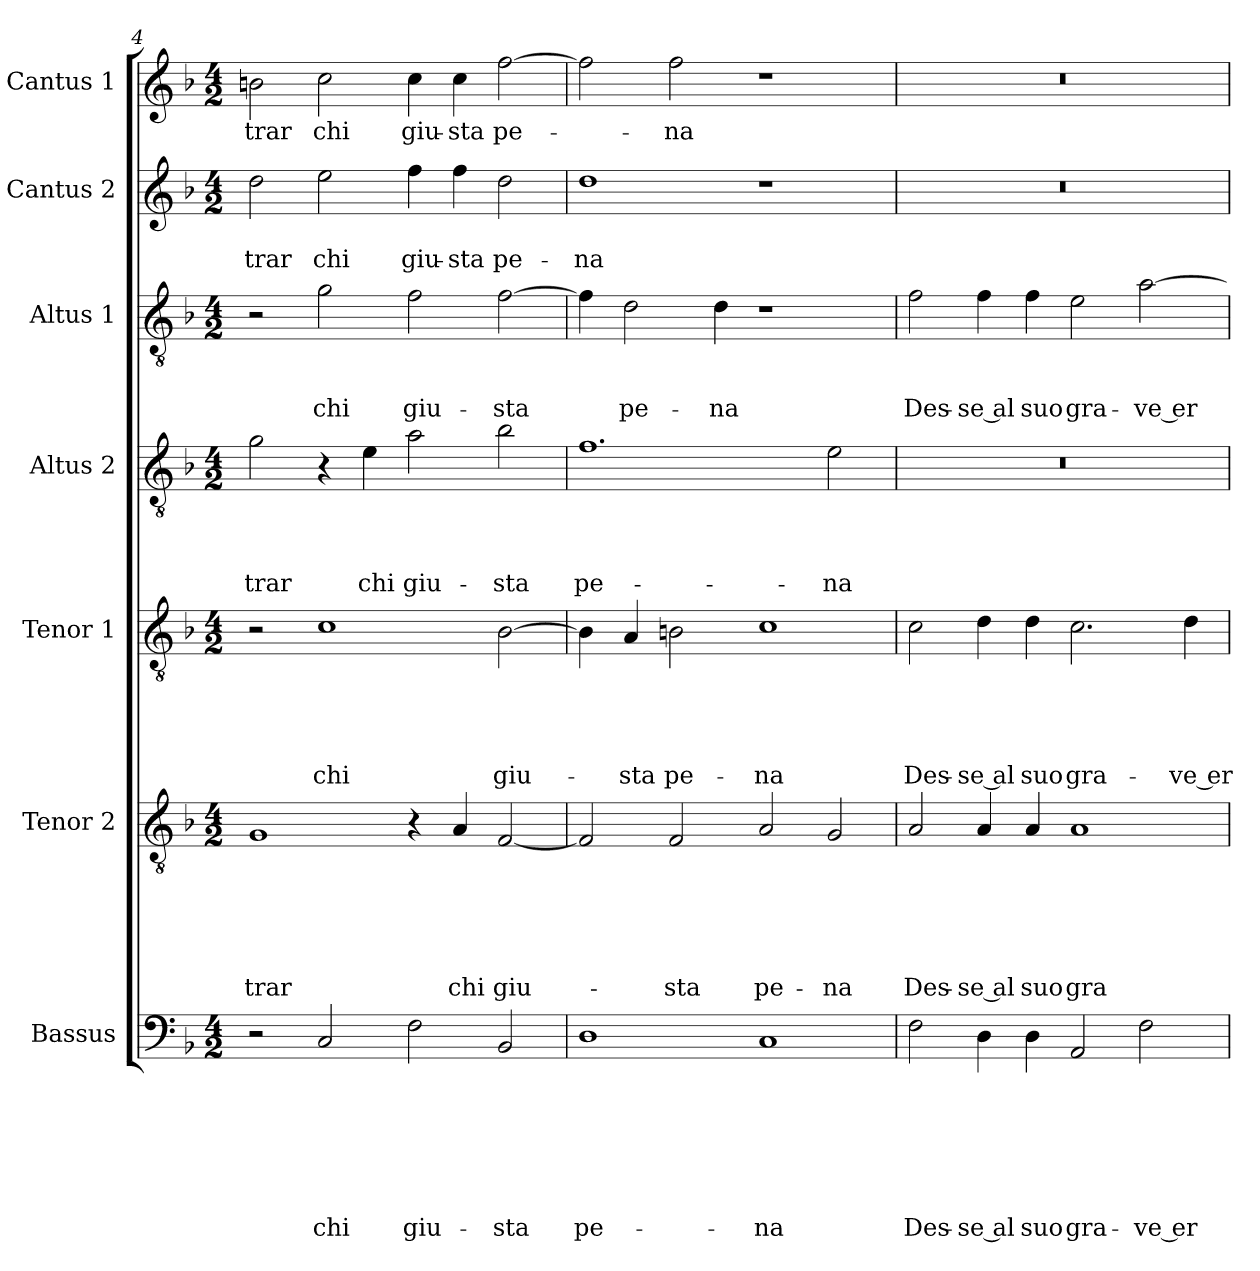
**kern	**text	**text	**text	**text	**text	**text	**text	**kern	**text	**text	**text	**text	**text	**text	**kern	**text	**text	**text	**text	**text	**kern	**text	**text	**text	**text	**kern	**text	**text	**text	**kern	**text	**text	**kern	**text
*part7	*part7	*part7	*part7	*part7	*part7	*part7	*part7	*part6	*part6	*part6	*part6	*part6	*part6	*part6	*part5	*part5	*part5	*part5	*part5	*part5	*part4	*part4	*part4	*part4	*part4	*part3	*part3	*part3	*part3	*part2	*part2	*part2	*part1	*part1
*staff7	*staff7	*staff7	*staff7	*staff7	*staff7	*staff7	*staff7	*staff6	*staff6	*staff6	*staff6	*staff6	*staff6	*staff6	*staff5	*staff5	*staff5	*staff5	*staff5	*staff5	*staff4	*staff4	*staff4	*staff4	*staff4	*staff3	*staff3	*staff3	*staff3	*staff2	*staff2	*staff2	*staff1	*staff1
*I"Bassus	*	*	*	*	*	*	*	*I"Tenor 2	*	*	*	*	*	*	*I"Tenor 1	*	*	*	*	*	*I"Altus 2	*	*	*	*	*I"Altus 1	*	*	*	*I"Cantus 2	*	*	*I"Cantus 1	*
*clefF4	*	*	*	*	*	*	*	*clefGv2	*	*	*	*	*	*	*clefGv2	*	*	*	*	*	*clefGv2	*	*	*	*	*clefGv2	*	*	*	*clefG2	*	*	*clefG2	*
*k[b-]	*	*	*	*	*	*	*	*k[b-]	*	*	*	*	*	*	*k[b-]	*	*	*	*	*	*k[b-]	*	*	*	*	*k[b-]	*	*	*	*k[b-]	*	*	*k[b-]	*
*d:	*	*	*	*	*	*	*	*d:	*	*	*	*	*	*	*d:	*	*	*	*	*	*d:	*	*	*	*	*d:	*	*	*	*d:	*	*	*d:	*
*M4/2	*	*	*	*	*	*	*	*M4/2	*	*	*	*	*	*	*M4/2	*	*	*	*	*	*M4/2	*	*	*	*	*M4/2	*	*	*	*M4/2	*	*	*M4/2	*
=4	=4	=4	=4	=4	=4	=4	=4	=4	=4	=4	=4	=4	=4	=4	=4	=4	=4	=4	=4	=4	=4	=4	=4	=4	=4	=4	=4	=4	=4	=4	=4	=4	=4	=4
!	!	!	!	!	!	!	!	!	!	!	!	!	!	!LO:LY:b	!	!	!	!	!	!	!	!	!	!	!LO:LY:b	!	!	!	!	!	!	!LO:LY:b	!	!LO:LY:b
2r	.	.	.	.	.	.	.	1G	.	.	.	.	.	-trar	2r	.	.	.	.	.	2g\	.	.	.	-trar	2r	.	.	.	2dd\	.	-trar	2bn\	-trar
!	!	!	!	!	!	!	!LO:LY:b	!	!	!	!	!	!	!	!	!	!	!	!	!LO:LY:b	!	!	!	!	!	!	!	!	!LO:LY:b	!	!	!LO:LY:b	!	!LO:LY:b
2C/	.	.	.	.	.	.	chi	.	.	.	.	.	.	.	1c	.	.	.	.	chi	4r	.	.	.	.	2g\	.	.	chi	2ee\	.	chi	2cc\	chi
!	!	!	!	!	!	!	!	!	!	!	!	!	!	!	!	!	!	!	!	!	!	!	!	!	!LO:LY:b	!	!	!	!	!	!	!	!	!
.	.	.	.	.	.	.	.	.	.	.	.	.	.	.	.	.	.	.	.	.	4e\	.	.	.	chi	.	.	.	.	.	.	.	.	.
!	!	!	!	!	!	!	!LO:LY:b	!	!	!	!	!	!	!	!	!	!	!	!	!	!	!	!	!	!LO:LY:b	!	!	!	!LO:LY:b	!	!	!LO:LY:b	!	!LO:LY:b
2F\	.	.	.	.	.	.	giu-	4r	.	.	.	.	.	.	.	.	.	.	.	.	2a\	.	.	.	giu-	2f\	.	.	giu-	4ff\	.	giu-	4cc\	giu-
!	!	!	!	!	!	!	!	!	!	!	!	!	!	!LO:LY:b	!	!	!	!	!	!	!	!	!	!	!	!	!	!	!	!	!	!LO:LY:b	!	!LO:LY:b
.	.	.	.	.	.	.	.	4A/	.	.	.	.	.	chi	.	.	.	.	.	.	.	.	.	.	.	.	.	.	.	4ff\	.	-sta	4cc\	-sta
!	!	!	!	!	!	!	!LO:LY:b	!	!	!	!	!	!	!LO:LY:b	!	!	!	!	!	!LO:LY:b	!	!	!	!	!LO:LY:b	!	!	!	!LO:LY:b	!	!	!LO:LY:b	!	!LO:LY:b
2BB-/	.	.	.	.	.	.	-sta	[2F/	.	.	.	.	.	giu-	[2B-\	.	.	.	.	giu-	2b-\	.	.	.	-sta	[2f\	.	.	-sta	2dd\	.	pe-	[2ff\	pe-
!!LO:LB:g=z
=5	=5	=5	=5	=5	=5	=5	=5	=5	=5	=5	=5	=5	=5	=5	=5	=5	=5	=5	=5	=5	=5	=5	=5	=5	=5	=5	=5	=5	=5	=5	=5	=5	=5	=5
!	!	!	!	!	!	!	!LO:LY:b	!	!	!	!	!	!	!	!	!	!	!	!	!	!	!	!	!	!LO:LY:b	!	!	!	!	!	!	!LO:LY:b	!	!
1D	.	.	.	.	.	.	pe-	2F/]	.	.	.	.	.	.	4B-\]	.	.	.	.	.	1.f	.	.	.	pe-	4f\]	.	.	.	1dd	.	-na	2ff\]	.
!	!	!	!	!	!	!	!	!	!	!	!	!	!	!	!	!	!	!	!	!LO:LY:b	!	!	!	!	!	!	!	!	!LO:LY:b	!	!	!	!	!
.	.	.	.	.	.	.	.	.	.	.	.	.	.	.	4A/	.	.	.	.	-sta	.	.	.	.	.	2d\	.	.	pe-	.	.	.	.	.
!	!	!	!	!	!	!	!	!	!	!	!	!	!	!LO:LY:b	!	!	!	!	!	!LO:LY:b	!	!	!	!	!	!	!	!	!	!	!	!	!	!LO:LY:b
.	.	.	.	.	.	.	.	2F/	.	.	.	.	.	-sta	2Bn\	.	.	.	.	pe-	.	.	.	.	.	.	.	.	.	.	.	.	2ff\	-na
!	!	!	!	!	!	!	!	!	!	!	!	!	!	!	!	!	!	!	!	!	!	!	!	!	!	!	!	!	!LO:LY:b	!	!	!	!	!
.	.	.	.	.	.	.	.	.	.	.	.	.	.	.	.	.	.	.	.	.	.	.	.	.	.	4d\	.	.	-na	.	.	.	.	.
!	!	!	!	!	!	!	!LO:LY:b	!	!	!	!	!	!	!LO:LY:b	!	!	!	!	!	!LO:LY:b	!	!	!	!	!	!	!	!	!	!	!	!	!	!
1C	.	.	.	.	.	.	-na	2A/	.	.	.	.	.	pe-	1c	.	.	.	.	-na	.	.	.	.	.	1r	.	.	.	1r	.	.	1r	.
!	!	!	!	!	!	!	!	!	!	!	!	!	!	!LO:LY:b	!	!	!	!	!	!	!	!	!	!	!LO:LY:b	!	!	!	!	!	!	!	!	!
.	.	.	.	.	.	.	.	2G/	.	.	.	.	.	-na	.	.	.	.	.	.	2e\	.	.	.	-na	.	.	.	.	.	.	.	.	.
=6	=6	=6	=6	=6	=6	=6	=6	=6	=6	=6	=6	=6	=6	=6	=6	=6	=6	=6	=6	=6	=6	=6	=6	=6	=6	=6	=6	=6	=6	=6	=6	=6	=6	=6
!	!	!	!	!	!	!	!LO:LY:b	!	!	!	!	!	!	!LO:LY:b	!	!	!	!	!	!LO:LY:b	!	!	!	!	!	!	!	!	!LO:LY:b	!	!	!	!	!
2F\	.	.	.	.	.	.	Des-	2A/	.	.	.	.	.	Des-	2c\	.	.	.	.	Des-	0r	.	.	.	.	2f\	.	.	Des-	0r	.	.	0r	.
!	!	!	!	!	!	!	!LO:LY:b	!	!	!	!	!	!	!LO:LY:b	!	!	!	!	!	!LO:LY:b	!	!	!	!	!	!	!	!	!LO:LY:b	!	!	!	!	!
4D\	.	.	.	.	.	.	-se al	4A/	.	.	.	.	.	-se al	4d\	.	.	.	.	-se al	.	.	.	.	.	4f\	.	.	-se al	.	.	.	.	.
!	!	!	!	!	!	!	!LO:LY:b	!	!	!	!	!	!	!LO:LY:b	!	!	!	!	!	!LO:LY:b	!	!	!	!	!	!	!	!	!LO:LY:b	!	!	!	!	!
4D\	.	.	.	.	.	.	suo	4A/	.	.	.	.	.	suo	4d\	.	.	.	.	suo	.	.	.	.	.	4f\	.	.	suo	.	.	.	.	.
!	!	!	!	!	!	!	!LO:LY:b	!	!	!	!	!	!	!LO:LY:b	!	!	!	!	!	!LO:LY:b	!	!	!	!	!	!	!	!	!LO:LY:b	!	!	!	!	!
2AA/	.	.	.	.	.	.	gra-	1A	.	.	.	.	.	gra-	2.c\	.	.	.	.	gra-	.	.	.	.	.	2e\	.	.	gra-	.	.	.	.	.
!	!	!	!	!	!	!	!LO:LY:b	!	!	!	!	!	!	!	!	!	!	!	!	!	!	!	!	!	!	!	!	!	!LO:LY:b	!	!	!	!	!
2F\	.	.	.	.	.	.	-ve er-	.	.	.	.	.	.	.	.	.	.	.	.	.	.	.	.	.	.	[2a\	.	.	-ve er-	.	.	.	.	.
!	!	!	!	!	!	!	!	!	!	!	!	!	!	!	!	!	!	!	!	!LO:LY:b	!	!	!	!	!	!	!	!	!	!	!	!	!	!
.	.	.	.	.	.	.	.	.	.	.	.	.	.	.	4d\	.	.	.	.	-ve er-	.	.	.	.	.	.	.	.	.	.	.	.	.	.
=	=	=	=	=	=	=	=	=	=	=	=	=	=	=	=	=	=	=	=	=	=	=	=	=	=	=	=	=	=	=	=	=	=	=
*-	*-	*-	*-	*-	*-	*-	*-	*-	*-	*-	*-	*-	*-	*-	*-	*-	*-	*-	*-	*-	*-	*-	*-	*-	*-	*-	*-	*-	*-	*-	*-	*-	*-	*-
